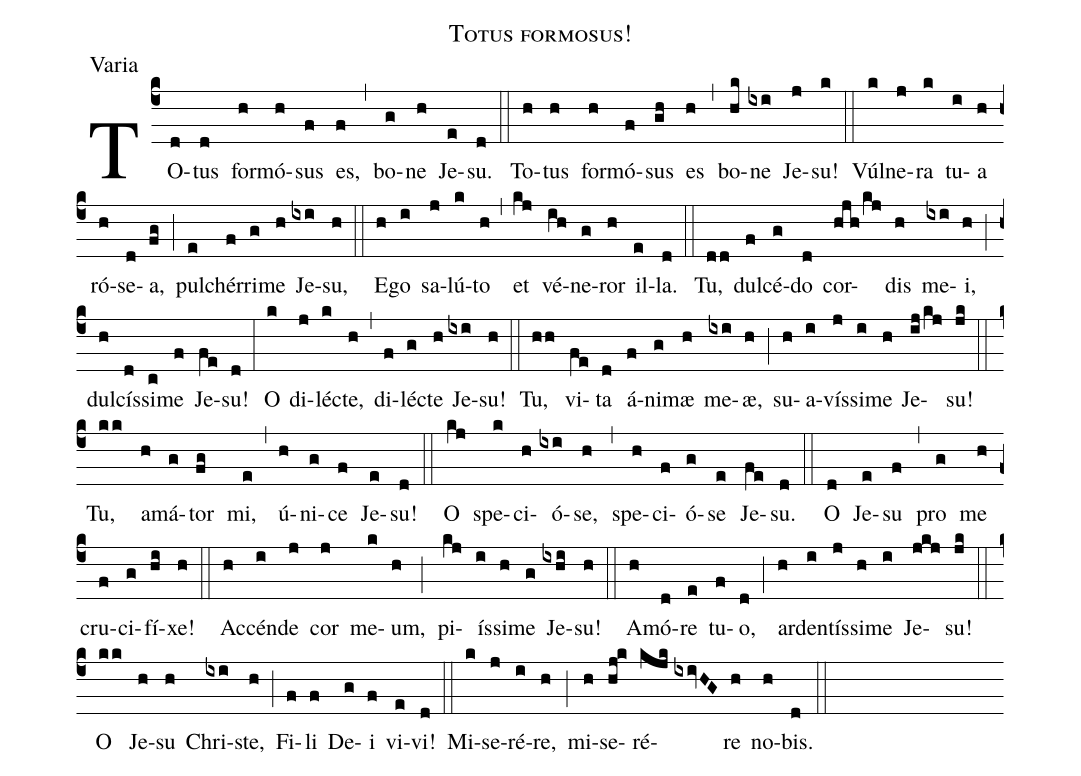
name:Totus formosus!;
office-part:Varia;
%%
(c4)TO(d)tus(d) for(h)mó(h)sus(f) es,(f) (,) bo(g)ne(h) Je(e)su.(d) (::)

To(h)tus(h) for(h)mó(f)sus(gh) es(h) (,) bo(hk)ne(ixi) Je(j)su!(k) (::)

Vúl(k)ne(j)ra(k) tu(i)a(h) ró(h)se(d)a,(fg) (;) pul(e)chér(f)ri(g)me(h) Je(ixi)su,(h) (::)

E(h)go(i) sa(j)lú(k)to(h) (,) et(kj) vé(ih)ne(g)ror(h) il(e)la.(d) (::)

Tu,(dd) dul(f)cé(g)do(d) cor(hjh/kj)dis(h) me(ixi)i,(h) (;) dul(h)cís(d)si(c)me(f) Je(fe)su!(d) (:) O(k) di(j)lé(k)cte,(h) (,) di(f)lé(g)cte(h) Je(ixi)su!(h) (::)

Tu,(hh) vi(fe)ta(d) á(f)ni(g)mæ(h) me(ixi)æ,(h) (;) su(h)a(i)vís(j)si(i)me(h) Je(ij/kj)su!(jk) (::)

Tu,(kk) a(h)má(g)tor(fg) mi,(e) (,) ú(h)ni(g)ce(f) Je(e)su!(d) (::)

O(kj) spe(k)ci(h)ó(ixi)se,(h) (,) spe(h)ci(f)ó(g)se(e) Je(fe)su.(d) (::)

O(d) Je(e)su(f) (,) pro(g) me(h) cru(f)ci(g)fí(hi)xe!(h) (::)

Ac(h)cén(i)de(j) cor(j) me(k)um,(h) (;) pi(kj)ís(i)si(h)me(g) Je(ixhi)su!(h) (::)

A(h)mó(d)re(e) tu(f)o,(d) (;) ar(h)den(i)tís(j)si(h)me(i) Je(jkj)su!(jk) (::)

O(kk) Je(h)su(h) Chri(ixi)ste,(h) (;) Fi(f)li(f) De(g)i(f) vi(e)vi!(d) (::) Mi(k)se(j)ré(i)re,(h) (;) mi(h)se(hj!k)ré(kjk//ixivHG)re(h) no(h)bis.(d) (::)
